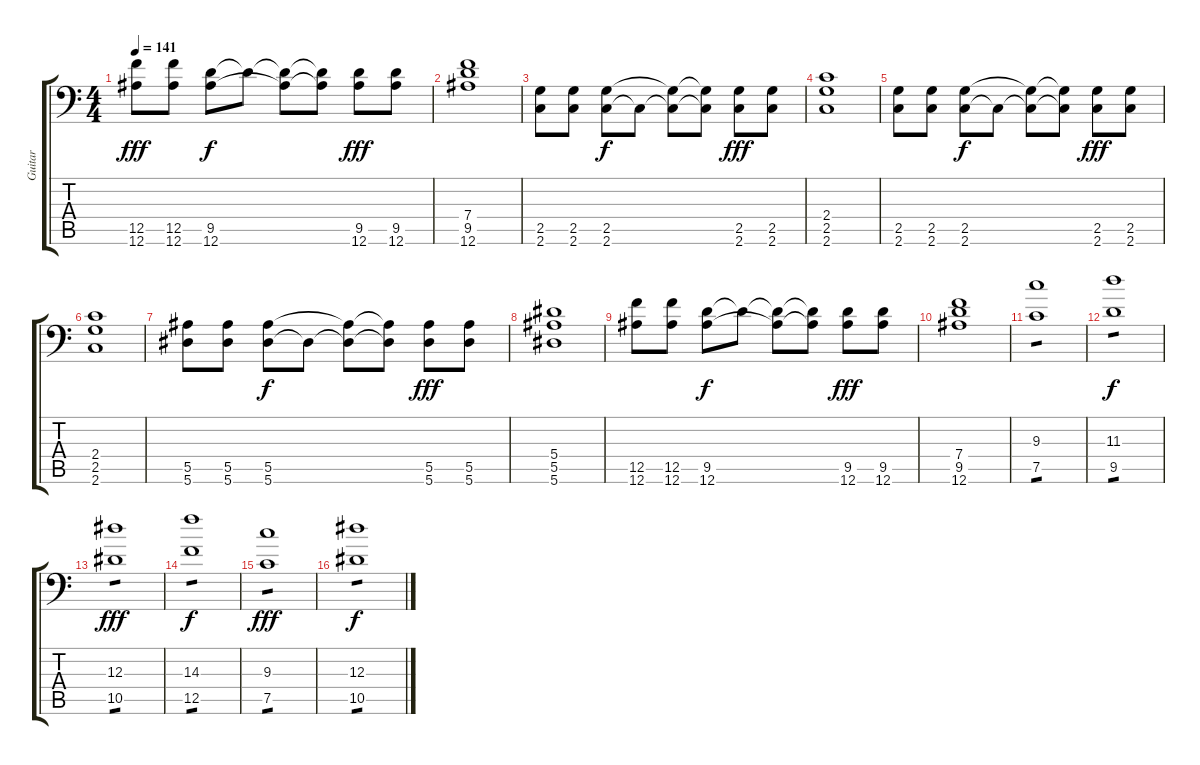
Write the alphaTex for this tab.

\track ("Guitar" "Guitar") {solo instrument distortionguitar}
\staff {score tabs}
\tuning (C4 G3 Eb3 Bb2 F2 Bb1) {hide}
\ts (4 4)
\tempo 141
\clef f4
\ks c
(12.5 12.6).8{dy fff} (12.5 12.6).8 (9.5 12.6).8{dy f} 9.5{t}.8 (9.5{t} 12.6{t}).8 (9.5{t} 12.6{t}).8 (9.5 12.6).8{dy fff} (9.5 12.6).8 |
(7.4 9.5 12.6).1 |
(2.5 2.6).8 (2.5 2.6).8 (2.5 2.6).8{dy f} 2.6{t}.8 (2.5{t} 2.6{t}).8 (2.5{t} 2.6{t}).8 (2.5 2.6).8{dy fff} (2.5 2.6).8 |
(2.4 2.5 2.6).1 |
(2.5 2.6).8 (2.5 2.6).8 (2.5 2.6).8{dy f} 2.6{t}.8 (2.5{t} 2.6{t}).8 (2.5{t} 2.6{t}).8 (2.5 2.6).8{dy fff} (2.5 2.6).8 |
(2.4 2.5 2.6).1 |
(5.5 5.6).8 (5.5 5.6).8 (5.5 5.6).8{dy f} 5.6{t}.8 (5.5{t} 5.6{t}).8 (5.5{t} 5.6{t}).8 (5.5 5.6).8{dy fff} (5.5 5.6).8 |
(5.4 5.5 5.6).1 |
(12.5 12.6).8 (12.5 12.6).8 (9.5 12.6).8{dy f} 9.5{t}.8 (9.5{t} 12.6{t}).8 (9.5{t} 12.6{t}).8 (9.5 12.6).8{dy fff} (9.5 12.6).8 |
(7.4 9.5 12.6).1 |
(9.3 7.5).1{tp 1} |
(11.3 9.5).1{tp 1 dy f} |
(12.3 10.5).1{tp 1 dy fff} |
(14.3 12.5).1{tp 1 dy f} |
(9.3 7.5).1{tp 1 dy fff} |
(12.3 10.5).1{tp 1 dy f}
